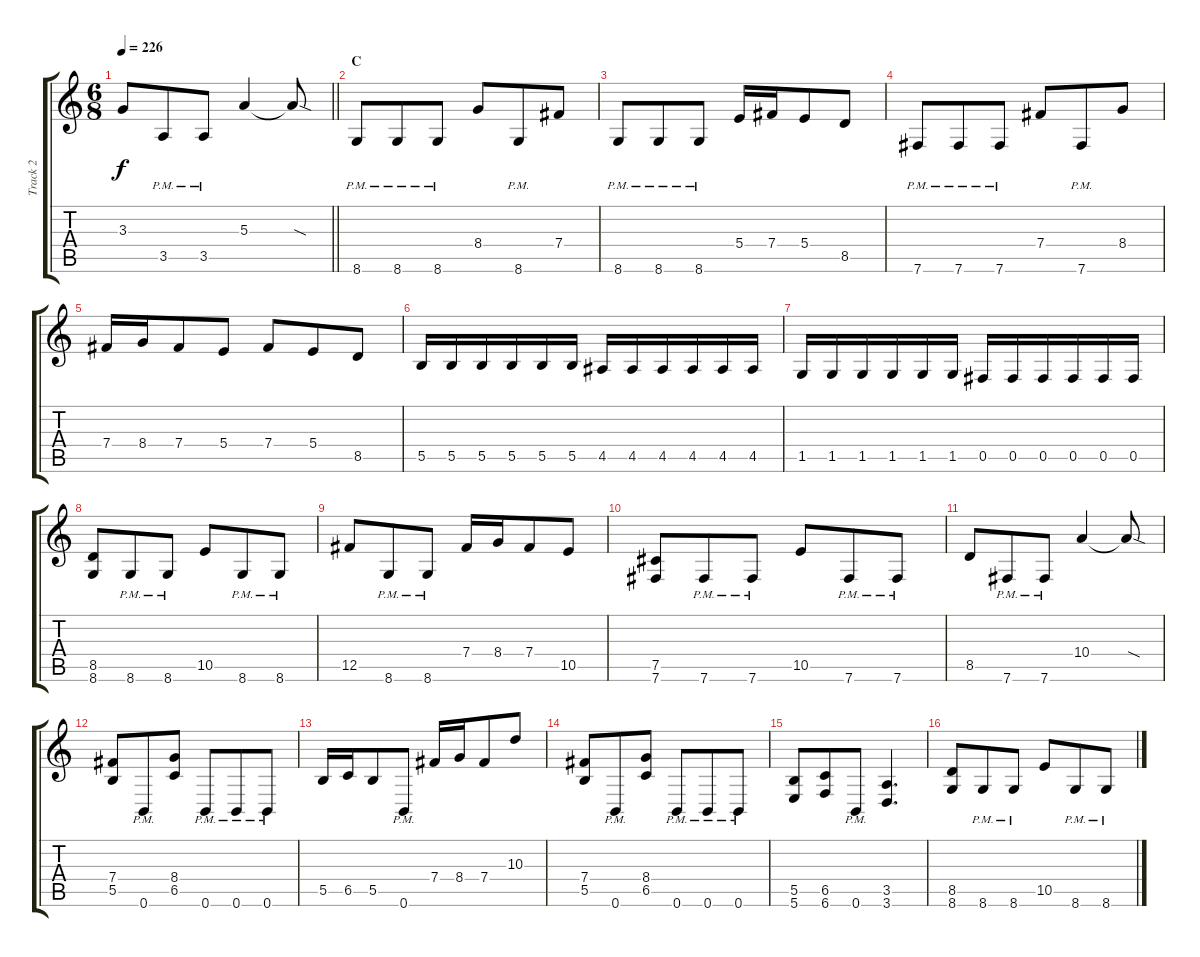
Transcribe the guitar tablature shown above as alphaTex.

\track ("Track 2" "Track 2") {instrument distortionguitar}
\staff {score tabs}
\tuning (Db4 Ab3 E3 B2 Gb2 B1) {hide}
\ts (6 8)
\tempo 226
\clef g2
\barLineRight lightlight
\ks c
3.3.8{dy f} 3.5{pm}.8 3.5{pm}.8 5.3.4 5.3{sod t}.8 |
\section ("" "C")
8.6{pm}.8 8.6{pm}.8 8.6{pm}.8 8.4.8 8.6{pm}.8 7.4.8 |
8.6{pm}.8 8.6{pm}.8 8.6{pm}.8 5.4.16 7.4.16 5.4.8 8.5.8 |
7.6{pm}.8 7.6{pm}.8 7.6{pm}.8 7.4.8 7.6{pm}.8 8.4.8 |
7.4.16 8.4.16 7.4.8 5.4.8 7.4.8 5.4.8 8.5.8 |
5.5.16 5.5.16 5.5.16 5.5.16 5.5.16 5.5.16 4.5.16 4.5.16 4.5.16 4.5.16 4.5.16 4.5.16 |
1.5.16 1.5.16 1.5.16 1.5.16 1.5.16 1.5.16 0.5.16 0.5.16 0.5.16 0.5.16 0.5.16 0.5.16 |
(8.5 8.6).8 8.6{pm}.8 8.6{pm}.8 10.5.8 8.6{pm}.8 8.6{pm}.8 |
12.5.8 8.6{pm}.8 8.6{pm}.8 7.4.16 8.4.16 7.4.8 10.5.8 |
(7.5 7.6).8 7.6{pm}.8 7.6{pm}.8 10.5.8 7.6{pm}.8 7.6{pm}.8 |
8.5.8 7.6{pm}.8 7.6{pm}.8 10.4.4 10.4{sod t}.8 |
(7.4 5.5).8 0.6{pm}.8 (8.4 6.5).8 0.6{pm}.8 0.6{pm}.8 0.6{pm}.8 |
5.5.16 6.5.16 5.5.8 0.6{pm}.8 7.4.16 8.4.16 7.4.8 10.3.8 |
(7.4 5.5).8 0.6{pm}.8 (8.4 6.5).8 0.6{pm}.8 0.6{pm}.8 0.6{pm}.8 |
(5.5 5.6).8 (6.5 6.6).8 0.6{pm}.8 (3.5 3.6).4{d} |
(8.5 8.6).8 8.6{pm}.8 8.6{pm}.8 10.5.8 8.6{pm}.8 8.6{pm}.8
